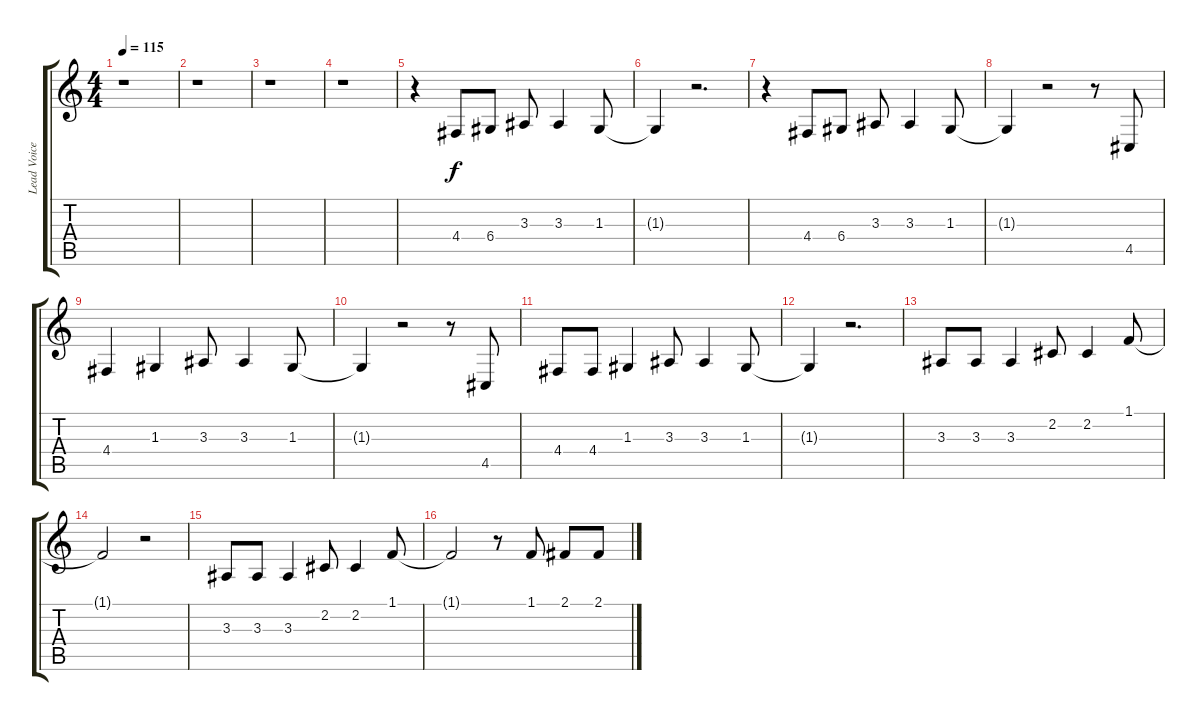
\track ("Lead Voice" "Lead Voice") {instrument oboe}
\staff {score tabs}
\tuning (E4 B3 G3 D3 A2 E2) {hide}
\ts (4 4)
\tempo 115
\clef g2
\ks c
r.1{dy f} |
r.1 |
r.1 |
r.1 |
r.4 4.4.8 6.4.8 3.3.8 3.3.4 1.3.8 |
1.3{t}.4 r.2{d} |
r.4 4.4.8 6.4.8 3.3.8 3.3.4 1.3.8 |
1.3{t}.4 r.2 r.8 4.5.8 |
4.4.4 1.3.4 3.3.8 3.3.4 1.3.8 |
1.3{t}.4 r.2 r.8 4.5.8 |
4.4.8 4.4.8 1.3.4 3.3.8 3.3.4 1.3.8 |
1.3{t}.4 r.2{d} |
3.3.8 3.3.8 3.3.4 2.2.8 2.2.4 1.1.8 |
1.1{t}.2 r.2 |
3.3.8 3.3.8 3.3.4 2.2.8 2.2.4 1.1.8 |
1.1{t}.2 r.8 1.1.8 2.1.8 2.1.8
